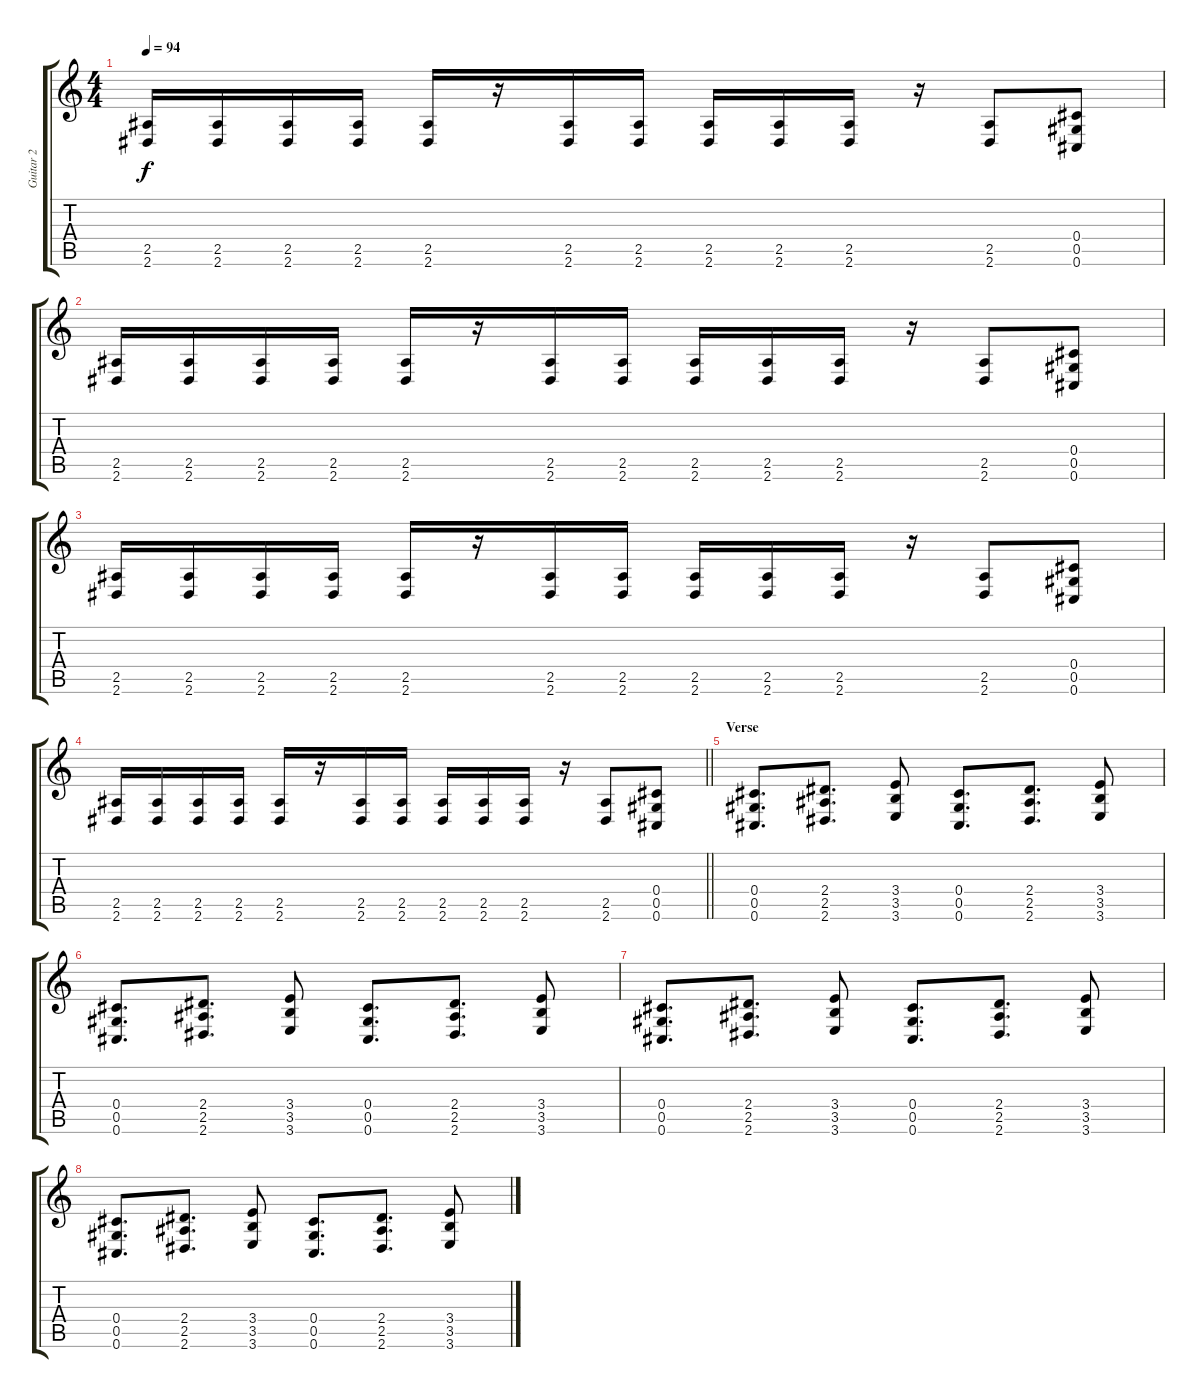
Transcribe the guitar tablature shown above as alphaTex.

\track ("Guitar 2" "Guitar 2") {instrument overdrivenguitar}
\staff {score tabs}
\tuning (Eb4 Bb3 Gb3 Db3 Ab2 Db2) {hide}
\ts (4 4)
\tempo 94
\clef g2
\ks c
(2.5 2.6).16{dy f} (2.5 2.6).16 (2.5 2.6).16 (2.5 2.6).16 (2.5 2.6).16 r.16 (2.5 2.6).16 (2.5 2.6).16 (2.5 2.6).16 (2.5 2.6).16 (2.5 2.6).16 r.16 (2.5 2.6).8 (0.4 0.5 0.6).8 |
(2.5 2.6).16 (2.5 2.6).16 (2.5 2.6).16 (2.5 2.6).16 (2.5 2.6).16 r.16 (2.5 2.6).16 (2.5 2.6).16 (2.5 2.6).16 (2.5 2.6).16 (2.5 2.6).16 r.16 (2.5 2.6).8 (0.4 0.5 0.6).8 |
(2.5 2.6).16 (2.5 2.6).16 (2.5 2.6).16 (2.5 2.6).16 (2.5 2.6).16 r.16 (2.5 2.6).16 (2.5 2.6).16 (2.5 2.6).16 (2.5 2.6).16 (2.5 2.6).16 r.16 (2.5 2.6).8 (0.4 0.5 0.6).8 |
\barLineRight lightlight
(2.5 2.6).16 (2.5 2.6).16 (2.5 2.6).16 (2.5 2.6).16 (2.5 2.6).16 r.16 (2.5 2.6).16 (2.5 2.6).16 (2.5 2.6).16 (2.5 2.6).16 (2.5 2.6).16 r.16 (2.5 2.6).8 (0.4 0.5 0.6).8 |
\section ("" "Verse")
(0.4 0.5 0.6).8{d} (2.4 2.5 2.6).8{d} (3.4 3.5 3.6).8 (0.4 0.5 0.6).8{d} (2.4 2.5 2.6).8{d} (3.4 3.5 3.6).8 |
(0.4 0.5 0.6).8{d} (2.4 2.5 2.6).8{d} (3.4 3.5 3.6).8 (0.4 0.5 0.6).8{d} (2.4 2.5 2.6).8{d} (3.4 3.5 3.6).8 |
(0.4 0.5 0.6).8{d} (2.4 2.5 2.6).8{d} (3.4 3.5 3.6).8 (0.4 0.5 0.6).8{d} (2.4 2.5 2.6).8{d} (3.4 3.5 3.6).8 |
(0.4 0.5 0.6).8{d} (2.4 2.5 2.6).8{d} (3.4 3.5 3.6).8 (0.4 0.5 0.6).8{d} (2.4 2.5 2.6).8{d} (3.4 3.5 3.6).8
